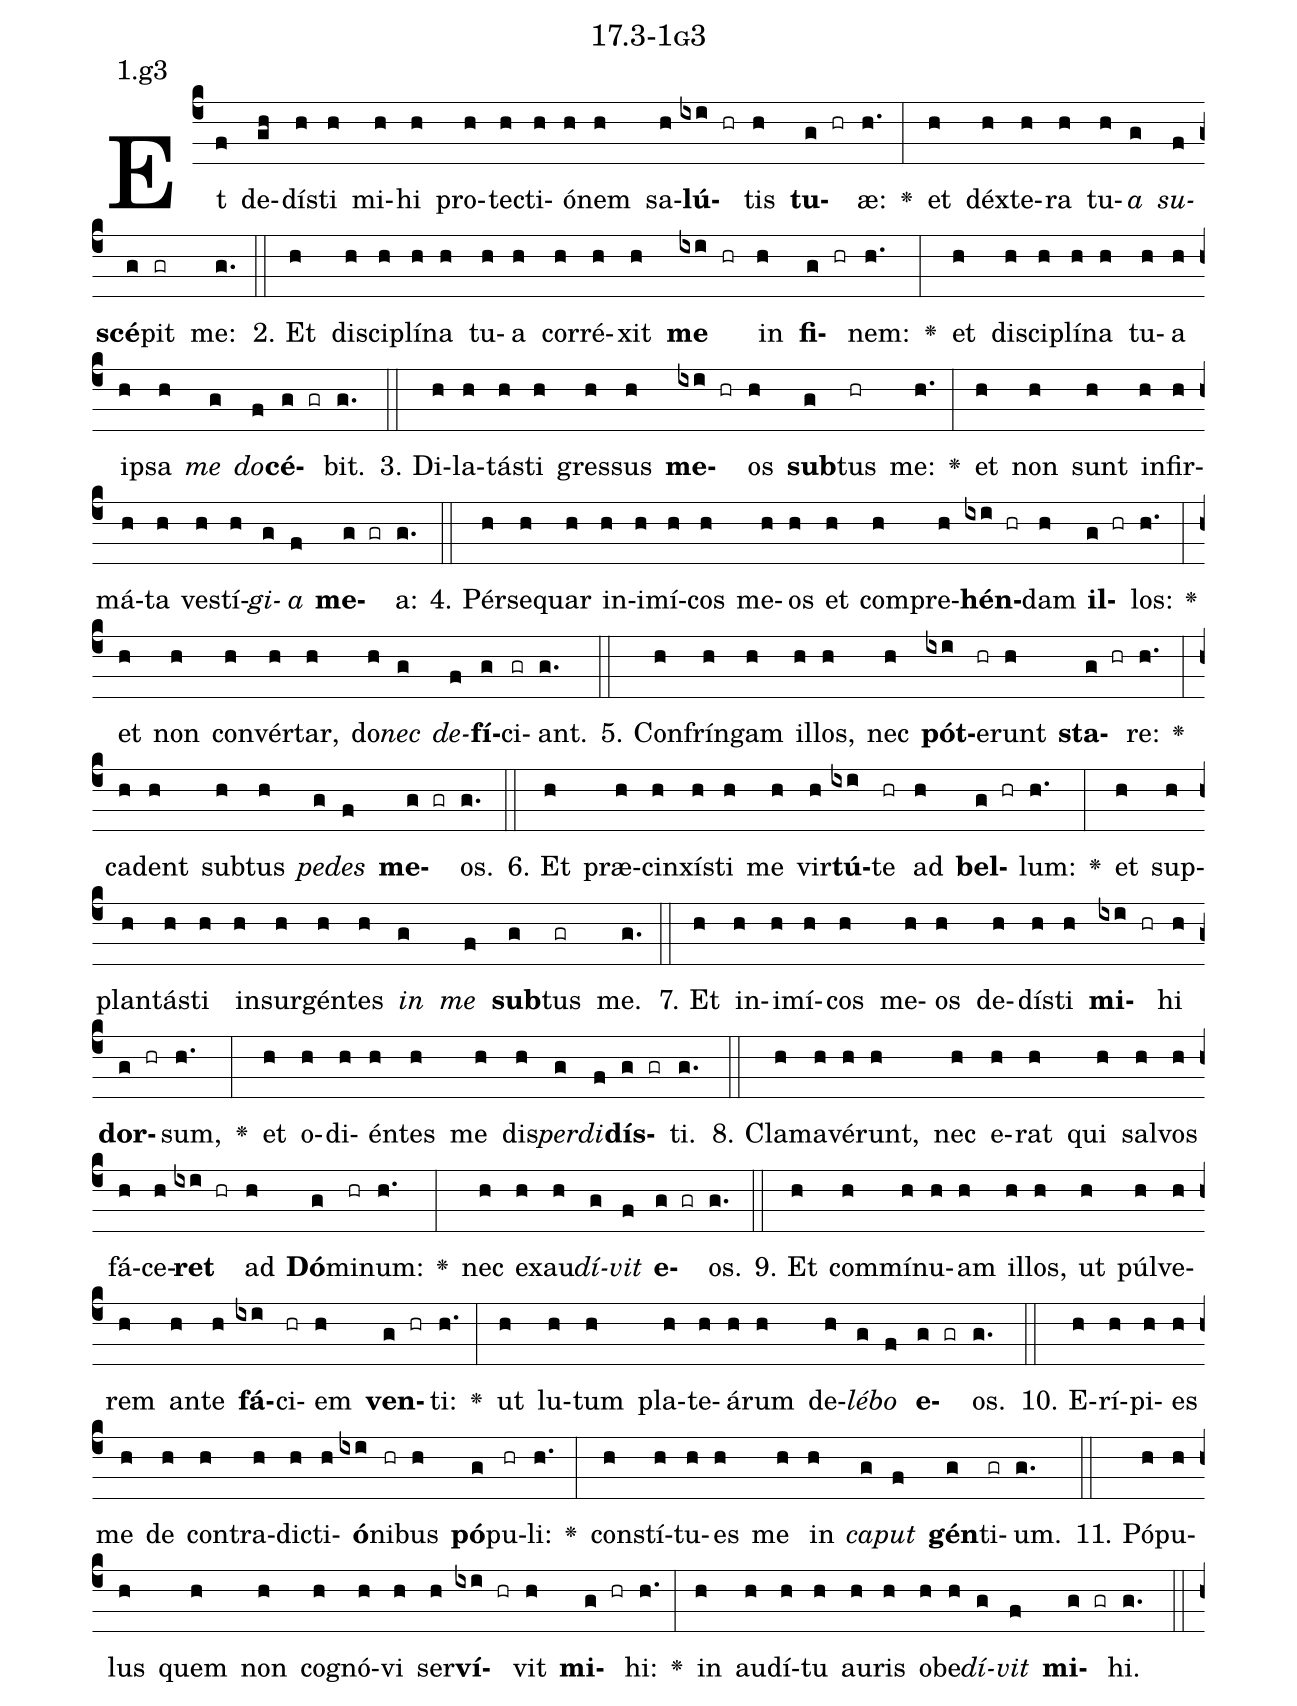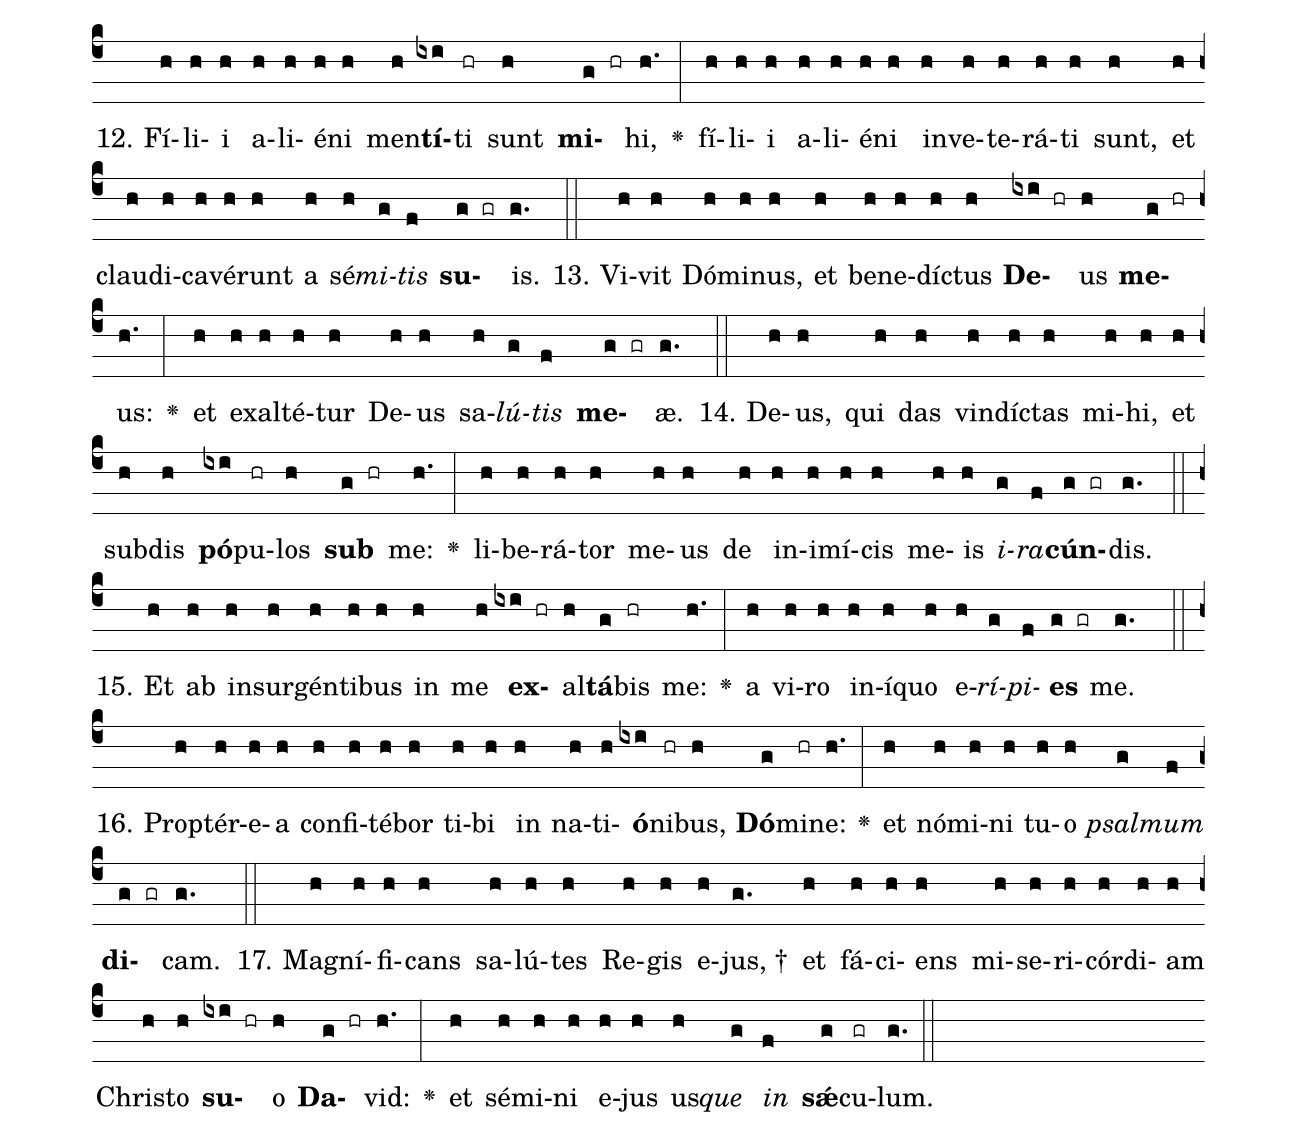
name: 17.3-1g3;
annotation: 1.g3;
%%
(c4)Et(f) de(gh)dís(h)ti(h) mi(h)hi(h) pro(h)tec(h)ti(h)ó(h)nem(h) sa(h)<b>lú</b>(ixi hr)tis(h) <b>tu</b>(g hr)æ:(h.) <v>\greheightstar</v>(:) et(h) déx(h)te(h)ra(h) tu(h)<i>a</i>(g) <i>su</i>(f)<b>scé</b>(g)pit(gr) me:(g.) (::)
2. Et(h) di(h)sci(h)plí(h)na(h) tu(h)a(h) cor(h)ré(h)xit(h) <b>me</b>(ixi hr) in(h) <b>fi</b>(g hr)nem:(h.) <v>\greheightstar</v>(:) et(h) di(h)sci(h)plí(h)na(h) tu(h)a(h) ip(h)sa(h) <i>me</i>(g) <i>do</i>(f)<b>cé</b>(g gr)bit.(g.) (::)
3. Di(h)la(h)tás(h)ti(h) gres(h)sus(h) <b>me</b>(ixi hr)os(h) <b>sub</b>(g)tus(hr) me:(h.) <v>\greheightstar</v>(:) et(h) non(h) sunt(h) in(h)fir(h)má(h)ta(h) ves(h)tí(h)<i>gi</i>(g)<i>a</i>(f) <b>me</b>(g gr)a:(g.) (::)
4. Pér(h)se(h)quar(h) in(h)i(h)mí(h)cos(h) me(h)os(h) et(h) com(h)pre(h)<b>hén</b>(ixi hr)dam(h) <b>il</b>(g hr)los:(h.) <v>\greheightstar</v>(:) et(h) non(h) con(h)vér(h)tar,(h) do(h)<i>nec</i>(g) <i>de</i>(f)<b>fí</b>(g)ci(gr)ant.(g.) (::)
5. Con(h)frín(h)gam(h) il(h)los,(h) nec(h) <b>pót</b>(ixi)e(hr)runt(h) <b>sta</b>(g hr)re:(h.) <v>\greheightstar</v>(:) ca(h)dent(h) sub(h)tus(h) <i>pe</i>(g)<i>des</i>(f) <b>me</b>(g gr)os.(g.) (::)
6. Et(h) præ(h)cin(h)xís(h)ti(h) me(h) vir(h)<b>tú</b>(ixi)te(hr) ad(h) <b>bel</b>(g hr)lum:(h.) <v>\greheightstar</v>(:) et(h) sup(h)plan(h)tás(h)ti(h) in(h)sur(h)gén(h)tes(h) <i>in</i>(g) <i>me</i>(f) <b>sub</b>(g)tus(gr) me.(g.) (::)
7. Et(h) in(h)i(h)mí(h)cos(h) me(h)os(h) de(h)dís(h)ti(h) <b>mi</b>(ixi hr)hi(h) <b>dor</b>(g hr)sum,(h.) <v>\greheightstar</v>(:) et(h) o(h)di(h)én(h)tes(h) me(h) dis(h)<i>per</i>(g)<i>di</i>(f)<b>dís</b>(g gr)ti.(g.) (::)
8. Cla(h)ma(h)vé(h)runt,(h) nec(h) e(h)rat(h) qui(h) sal(h)vos(h) fá(h)ce(h)<b>ret</b>(ixi hr) ad(h) <b>Dó</b>(g)mi(hr)num:(h.) <v>\greheightstar</v>(:) nec(h) ex(h)au(h)<i>dí</i>(g)<i>vit</i>(f) <b>e</b>(g gr)os.(g.) (::)
9. Et(h) com(h)mí(h)nu(h)am(h) il(h)los,(h) ut(h) púl(h)ve(h)rem(h) an(h)te(h) <b>fá</b>(ixi)ci(hr)em(h) <b>ven</b>(g hr)ti:(h.) <v>\greheightstar</v>(:) ut(h) lu(h)tum(h) pla(h)te(h)á(h)rum(h) de(h)<i>lé</i>(g)<i>bo</i>(f) <b>e</b>(g gr)os.(g.) (::)
10. E(h)rí(h)pi(h)es(h) me(h) de(h) con(h)tra(h)dic(h)ti(h)<b>ó</b>(ixi)ni(hr)bus(h) <b>pó</b>(g)pu(hr)li:(h.) <v>\greheightstar</v>(:) con(h)stí(h)tu(h)es(h) me(h) in(h) <i>ca</i>(g)<i>put</i>(f) <b>gén</b>(g)ti(gr)um.(g.) (::)
11. Pó(h)pu(h)lus(h) quem(h) non(h) co(h)gnó(h)vi(h) ser(h)<b>ví</b>(ixi hr)vit(h) <b>mi</b>(g hr)hi:(h.) <v>\greheightstar</v>(:) in(h) au(h)dí(h)tu(h) au(h)ris(h) ob(h)e(h)<i>dí</i>(g)<i>vit</i>(f) <b>mi</b>(g gr)hi.(g.) (::)
12. Fí(h)li(h)i(h) a(h)li(h)é(h)ni(h) men(h)<b>tí</b>(ixi)ti(hr) sunt(h) <b>mi</b>(g hr)hi,(h.) <v>\greheightstar</v>(:) fí(h)li(h)i(h) a(h)li(h)é(h)ni(h) in(h)ve(h)te(h)rá(h)ti(h) sunt,(h) et(h) clau(h)di(h)ca(h)vé(h)runt(h) a(h) sé(h)<i>mi</i>(g)<i>tis</i>(f) <b>su</b>(g gr)is.(g.) (::)
13. Vi(h)vit(h) Dó(h)mi(h)nus,(h) et(h) be(h)ne(h)díc(h)tus(h) <b>De</b>(ixi hr)us(h) <b>me</b>(g hr)us:(h.) <v>\greheightstar</v>(:) et(h) ex(h)al(h)té(h)tur(h) De(h)us(h) sa(h)<i>lú</i>(g)<i>tis</i>(f) <b>me</b>(g gr)æ.(g.) (::)
14. De(h)us,(h) qui(h) das(h) vin(h)díc(h)tas(h) mi(h)hi,(h) et(h) sub(h)dis(h) <b>pó</b>(ixi)pu(hr)los(h) <b>sub</b>(g hr) me:(h.) <v>\greheightstar</v>(:) li(h)be(h)rá(h)tor(h) me(h)us(h) de(h) in(h)i(h)mí(h)cis(h) me(h)is(h) <i>i</i>(g)<i>ra</i>(f)<b>cún</b>(g gr)dis.(g.) (::)
15. Et(h) ab(h) in(h)sur(h)gén(h)ti(h)bus(h) in(h) me(h) <b>ex</b>(ixi hr)al(h)<b>tá</b>(g)bis(hr) me:(h.) <v>\greheightstar</v>(:) a(h) vi(h)ro(h) in(h)í(h)quo(h) e(h)<i>rí</i>(g)<i>pi</i>(f)<b>es</b>(g gr) me.(g.) (::)
16. Prop(h)tér(h)e(h)a(h) con(h)fi(h)té(h)bor(h) ti(h)bi(h) in(h) na(h)ti(h)<b>ó</b>(ixi)ni(hr)bus,(h) <b>Dó</b>(g)mi(hr)ne:(h.) <v>\greheightstar</v>(:) et(h) nó(h)mi(h)ni(h) tu(h)o(h) <i>psal</i>(g)<i>mum</i>(f) <b>di</b>(g gr)cam.(g.) (::)
17. Ma(h)gní(h)fi(h)cans(h) sa(h)lú(h)tes(h) Re(h)gis(h) e(h)jus, †(g.) et(h) fá(h)ci(h)ens(h) mi(h)se(h)ri(h)cór(h)di(h)am(h) Chris(h)to(h) <b>su</b>(ixi hr)o(h) <b>Da</b>(g hr)vid:(h.) <v>\greheightstar</v>(:) et(h) sé(h)mi(h)ni(h) e(h)jus(h) us(h)<i>que</i>(g) <i>in</i>(f) <b>sǽ</b>(g)cu(gr)lum.(g.) (::)
